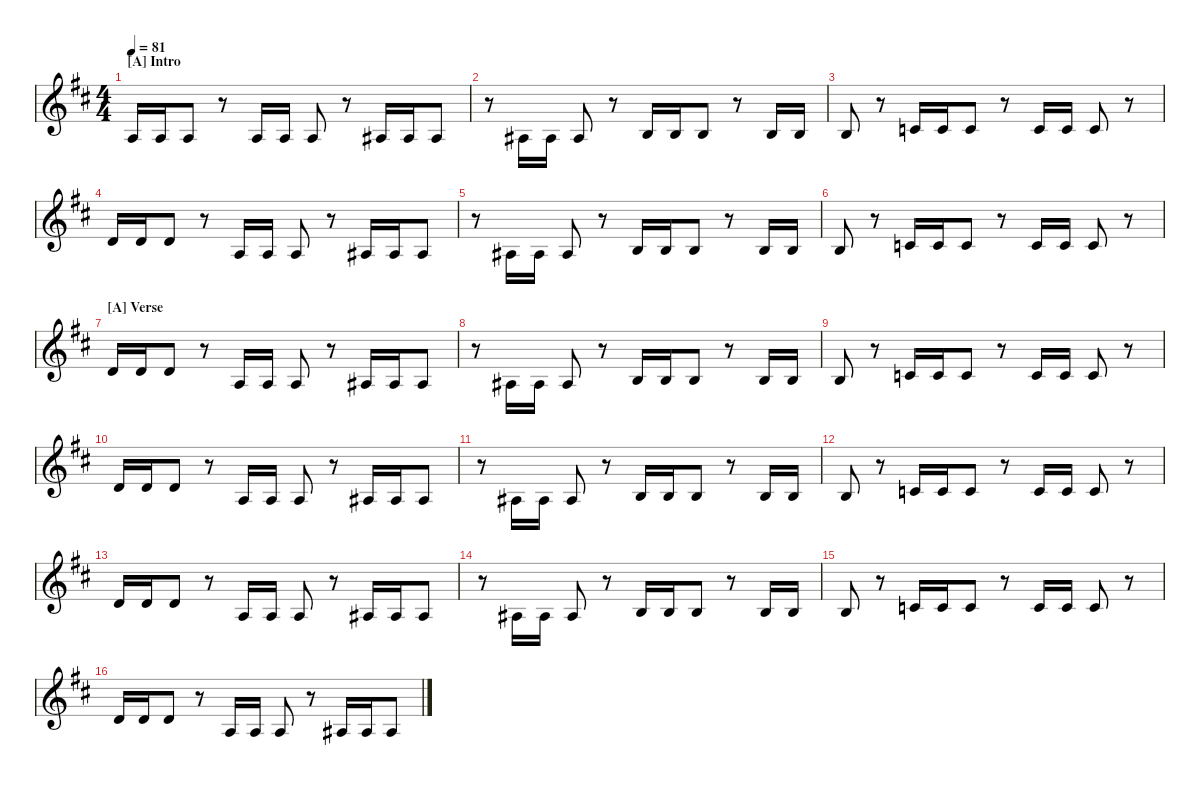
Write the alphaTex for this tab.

\defaultSystemsLayout 4
\hideDynamics
\bracketExtendMode nobrackets
\singleTrackTrackNamePolicy hidden
\multiTrackTrackNamePolicy hidden
\otherSystemsTrackNameOrientation horizontal
\track ("Strings1" "Violin") {defaultSystemsLayout 8 instrument violin}
\staff {score}
\tuning (E5 A4 D4 G3)
\ts (4 4)
\beaming (8 2 2 2 2)
\section ("A" "Intro")
\tempo 81
\clef g2
\ks d
2.4{acc forcenatural}.16{dy f instrument violin beam Up} 2.4{acc forcenatural}.16{beam Up} 2.4{acc forcenatural}.8{beam Up} r.8{beam Up} 2.4{acc forcenatural}.16{beam Up} 2.4{acc forcenatural}.16{beam Up} 2.4{acc forcenatural}.8{beam Up} r.8{beam Up} 3.4{acc #}.16{beam Up} 3.4{acc #}.16{beam Up} 3.4{acc #}.8{beam Up} |
r.8{beam Down} 3.4{acc #}.16{beam Up} 3.4{acc #}.16{beam Up} 3.4{acc #}.8{beam Up} r.8{beam Up} 4.4{acc forcenatural}.16{dy ff beam Up} 4.4{acc forcenatural}.16{beam Up} 4.4{acc forcenatural}.8{beam Up} r.8{beam Up} 4.4{acc forcenatural}.16{beam Up} 4.4{acc forcenatural}.16{beam Up} |
4.4{acc forcenatural}.8{beam Up} r.8{beam Up} 5.4{acc forcenatural}.16{beam Up} 5.4{acc forcenatural}.16{beam Up} 5.4{acc forcenatural}.8{beam Up} r.8{beam Up} 5.4{acc forcenatural}.16{beam Up} 5.4{acc forcenatural}.16{beam Up} 5.4{acc forcenatural}.8{beam Up} r.8{beam Up} |
0.3{acc forcenatural}.16{dy f beam Up} 0.3{acc forcenatural}.16{beam Up} 0.3{acc forcenatural}.8{beam Up} r.8{beam Up} 2.4{acc forcenatural}.16{beam Up} 2.4{acc forcenatural}.16{beam Up} 2.4{acc forcenatural}.8{beam Up} r.8{beam Up} 3.4{acc #}.16{beam Up} 3.4{acc #}.16{beam Up} 3.4{acc #}.8{beam Up} |
r.8{beam Down} 3.4{acc #}.16{beam Up} 3.4{acc #}.16{beam Up} 3.4{acc #}.8{beam Up} r.8{beam Up} 4.4{acc forcenatural}.16{dy ff beam Up} 4.4{acc forcenatural}.16{beam Up} 4.4{acc forcenatural}.8{beam Up} r.8{beam Up} 4.4{acc forcenatural}.16{beam Up} 4.4{acc forcenatural}.16{beam Up} |
4.4{acc forcenatural}.8{beam Up} r.8{beam Up} 5.4{acc forcenatural}.16{beam Up} 5.4{acc forcenatural}.16{beam Up} 5.4{acc forcenatural}.8{beam Up} r.8{beam Up} 5.4{acc forcenatural}.16{beam Up} 5.4{acc forcenatural}.16{beam Up} 5.4{acc forcenatural}.8{beam Up} r.8{beam Up} |
\section ("A" "Verse")
0.3{acc forcenatural}.16{dy f beam Up} 0.3{acc forcenatural}.16{beam Up} 0.3{acc forcenatural}.8{beam Up} r.8{beam Up} 2.4{acc forcenatural}.16{beam Up} 2.4{acc forcenatural}.16{beam Up} 2.4{acc forcenatural}.8{beam Up} r.8{beam Up} 3.4{acc #}.16{beam Up} 3.4{acc #}.16{beam Up} 3.4{acc #}.8{beam Up} |
r.8{beam Down} 3.4{acc #}.16{beam Up} 3.4{acc #}.16{beam Up} 3.4{acc #}.8{beam Up} r.8{beam Up} 4.4{acc forcenatural}.16{dy ff beam Up} 4.4{acc forcenatural}.16{beam Up} 4.4{acc forcenatural}.8{beam Up} r.8{beam Up} 4.4{acc forcenatural}.16{beam Up} 4.4{acc forcenatural}.16{beam Up} |
4.4{acc forcenatural}.8{beam Up} r.8{beam Up} 5.4{acc forcenatural}.16{beam Up} 5.4{acc forcenatural}.16{beam Up} 5.4{acc forcenatural}.8{beam Up} r.8{beam Up} 5.4{acc forcenatural}.16{beam Up} 5.4{acc forcenatural}.16{beam Up} 5.4{acc forcenatural}.8{beam Up} r.8{beam Up} |
0.3{acc forcenatural}.16{dy f beam Up} 0.3{acc forcenatural}.16{beam Up} 0.3{acc forcenatural}.8{beam Up} r.8{beam Up} 2.4{acc forcenatural}.16{beam Up} 2.4{acc forcenatural}.16{beam Up} 2.4{acc forcenatural}.8{beam Up} r.8{beam Up} 3.4{acc #}.16{beam Up} 3.4{acc #}.16{beam Up} 3.4{acc #}.8{beam Up} |
r.8{beam Down} 3.4{acc #}.16{beam Up} 3.4{acc #}.16{beam Up} 3.4{acc #}.8{beam Up} r.8{beam Up} 4.4{acc forcenatural}.16{dy ff beam Up} 4.4{acc forcenatural}.16{beam Up} 4.4{acc forcenatural}.8{beam Up} r.8{beam Up} 4.4{acc forcenatural}.16{beam Up} 4.4{acc forcenatural}.16{beam Up} |
4.4{acc forcenatural}.8{beam Up} r.8{beam Up} 5.4{acc forcenatural}.16{beam Up} 5.4{acc forcenatural}.16{beam Up} 5.4{acc forcenatural}.8{beam Up} r.8{beam Up} 5.4{acc forcenatural}.16{beam Up} 5.4{acc forcenatural}.16{beam Up} 5.4{acc forcenatural}.8{beam Up} r.8{beam Up} |
0.3{acc forcenatural}.16{dy f beam Up} 0.3{acc forcenatural}.16{beam Up} 0.3{acc forcenatural}.8{beam Up} r.8{beam Up} 2.4{acc forcenatural}.16{beam Up} 2.4{acc forcenatural}.16{beam Up} 2.4{acc forcenatural}.8{beam Up} r.8{beam Up} 3.4{acc #}.16{beam Up} 3.4{acc #}.16{beam Up} 3.4{acc #}.8{beam Up} |
r.8{beam Down} 3.4{acc #}.16{beam Up} 3.4{acc #}.16{beam Up} 3.4{acc #}.8{beam Up} r.8{beam Up} 4.4{acc forcenatural}.16{dy ff beam Up} 4.4{acc forcenatural}.16{beam Up} 4.4{acc forcenatural}.8{beam Up} r.8{beam Up} 4.4{acc forcenatural}.16{beam Up} 4.4{acc forcenatural}.16{beam Up} |
4.4{acc forcenatural}.8{beam Up} r.8{beam Up} 5.4{acc forcenatural}.16{beam Up} 5.4{acc forcenatural}.16{beam Up} 5.4{acc forcenatural}.8{beam Up} r.8{beam Up} 5.4{acc forcenatural}.16{beam Up} 5.4{acc forcenatural}.16{beam Up} 5.4{acc forcenatural}.8{beam Up} r.8{beam Up} |
0.3{acc forcenatural}.16{dy f beam Up} 0.3{acc forcenatural}.16{beam Up} 0.3{acc forcenatural}.8{beam Up} r.8{beam Up} 2.4{acc forcenatural}.16{beam Up} 2.4{acc forcenatural}.16{beam Up} 2.4{acc forcenatural}.8{beam Up} r.8{beam Up} 3.4{acc #}.16{beam Up} 3.4{acc #}.16{beam Up} 3.4{acc #}.8{beam Up}
